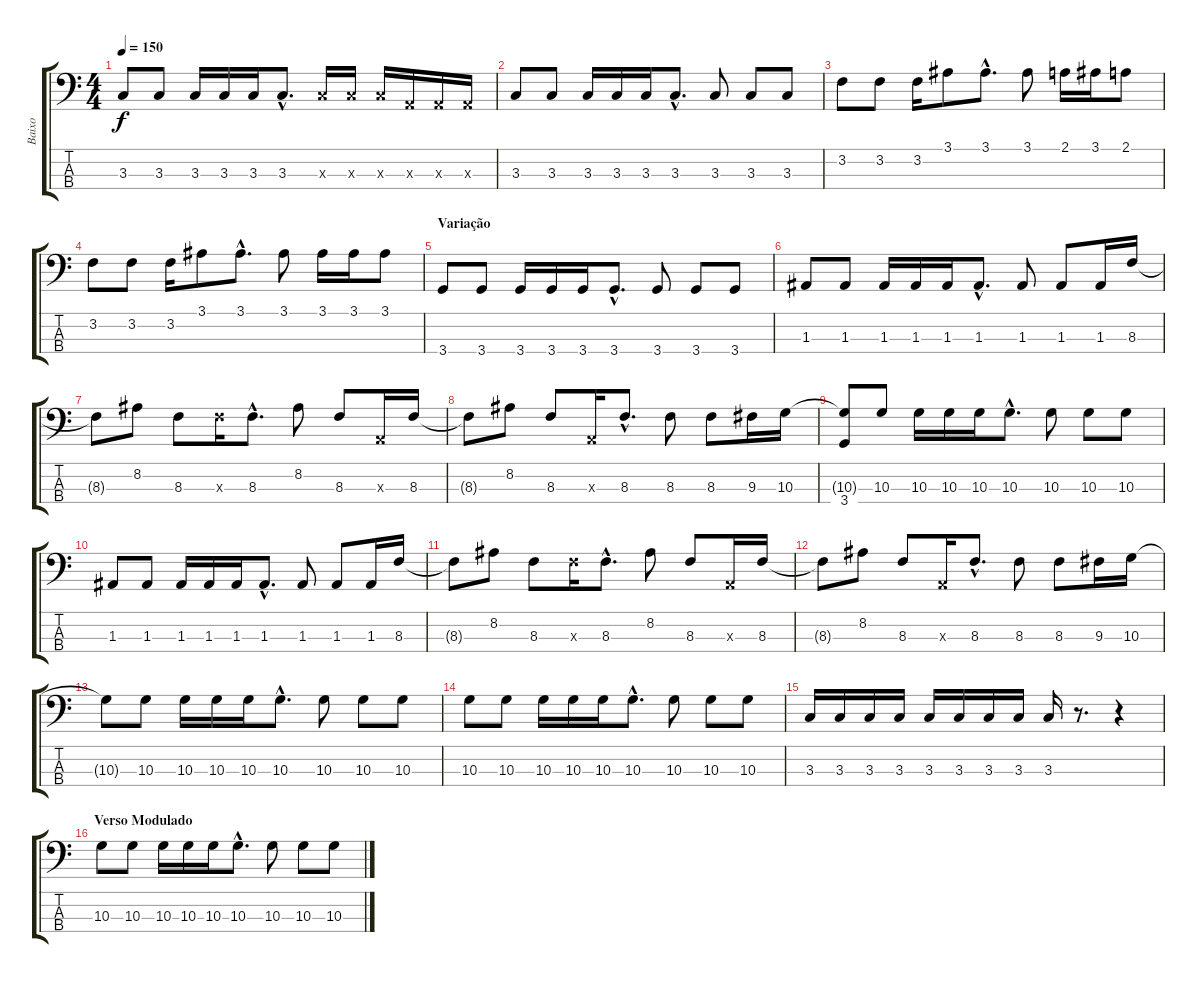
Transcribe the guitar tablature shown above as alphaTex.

\track ("Baixo" "Baixo") {instrument electricbassfinger}
\staff {score tabs}
\tuning (G2 D2 A1 E1) {hide}
\ts (4 4)
\tempo 150
\clef f4
\ks c
3.3.8{dy f} 3.3.8 3.3.16 3.3.16 3.3.16 3.3{hac}.8{d} 3.3{x}.16 3.3{x}.16 3.3{x}.16 0.3{x}.16 0.3{x}.16 0.3{x}.16 |
3.3.8 3.3.8 3.3.16 3.3.16 3.3.16 3.3{hac}.8{d} 3.3.8 3.3.8 3.3.8 |
3.2.8 3.2.8 3.2.16 3.1.8 3.1{hac}.8{d} 3.1.8 2.1.16 3.1.16 2.1.8 |
3.2.8 3.2.8 3.2.16 3.1.8 3.1{hac}.8{d} 3.1.8 3.1.16 3.1.16 3.1.8 |
\section ("" "Variação")
3.4.8 3.4.8 3.4.16 3.4.16 3.4.16 3.4{hac}.8{d} 3.4.8 3.4.8 3.4.8 |
1.3.8 1.3.8 1.3.16 1.3.16 1.3.16 1.3{hac}.8{d} 1.3.8 1.3.8 1.3.16 8.3.16 |
8.3{t}.8 8.2.8 8.3.8 8.3{x}.16 8.3{hac}.8{d} 8.2.8 8.3.8 0.3{x}.16 8.3.16 |
8.3{t}.8 8.2.8 8.3.8 0.3{x}.16 8.3{hac}.8{d} 8.3.8 8.3.8 9.3.16 10.3.16 |
(10.3{t} 3.4).8 10.3.8 10.3.16 10.3.16 10.3.16 10.3{hac}.8{d} 10.3.8 10.3.8 10.3.8 |
1.3.8 1.3.8 1.3.16 1.3.16 1.3.16 1.3{hac}.8{d} 1.3.8 1.3.8 1.3.16 8.3.16 |
8.3{t}.8 8.2.8 8.3.8 8.3{x}.16 8.3{hac}.8{d} 8.2.8 8.3.8 0.3{x}.16 8.3.16 |
8.3{t}.8 8.2.8 8.3.8 0.3{x}.16 8.3{hac}.8{d} 8.3.8 8.3.8 9.3.16 10.3.16 |
10.3{t}.8 10.3.8 10.3.16 10.3.16 10.3.16 10.3{hac}.8{d} 10.3.8 10.3.8 10.3.8 |
10.3.8 10.3.8 10.3.16 10.3.16 10.3.16 10.3{hac}.8{d} 10.3.8 10.3.8 10.3.8 |
3.3.16 3.3.16 3.3.16 3.3.16 3.3.16 3.3.16 3.3.16 3.3.16 3.3.16 r.8{d} r.4 |
\section ("" "Verso Modulado")
10.3.8 10.3.8 10.3.16 10.3.16 10.3.16 10.3{hac}.8{d} 10.3.8 10.3.8 10.3.8
